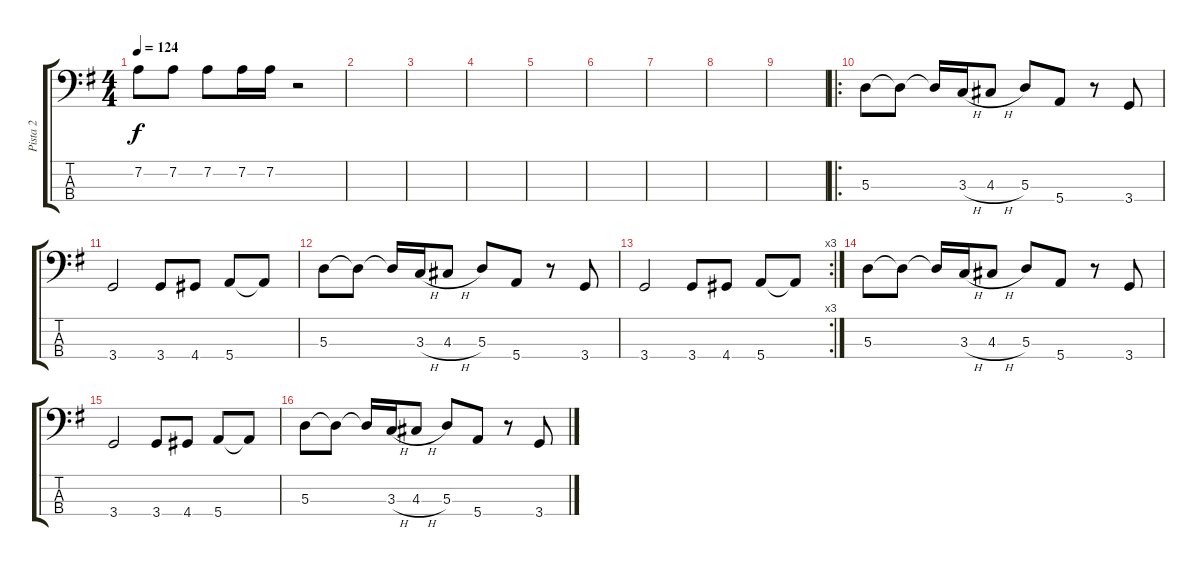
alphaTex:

\track ("Pista 2" "Pista 2") {instrument electricbassfinger}
\staff {score tabs}
\tuning (G2 D2 A1 E1) {hide}
\ts (4 4)
\tempo 124
\clef f4
\ks g
7.2.8{dy f} 7.2.8 7.2.8 7.2.16 7.2.16 r.2 |
|
|
|
|
|
|
|
|
\ro
5.3.8 5.3{t}.8 5.3{t}.16 3.3{h}.16 4.3{h}.8 5.3.8 5.4.8 r.8 3.4.8 |
3.4.2 3.4.8 4.4.8 5.4.8 5.4{t}.8 |
5.3.8 5.3{t}.8 5.3{t}.16 3.3{h}.16 4.3{h}.8 5.3.8 5.4.8 r.8 3.4.8 |
\rc 3
3.4.2 3.4.8 4.4.8 5.4.8 5.4{t}.8 |
5.3.8 5.3{t}.8 5.3{t}.16 3.3{h}.16 4.3{h}.8 5.3.8 5.4.8 r.8 3.4.8 |
3.4.2 3.4.8 4.4.8 5.4.8 5.4{t}.8 |
5.3.8 5.3{t}.8 5.3{t}.16 3.3{h}.16 4.3{h}.8 5.3.8 5.4.8 r.8 3.4.8
